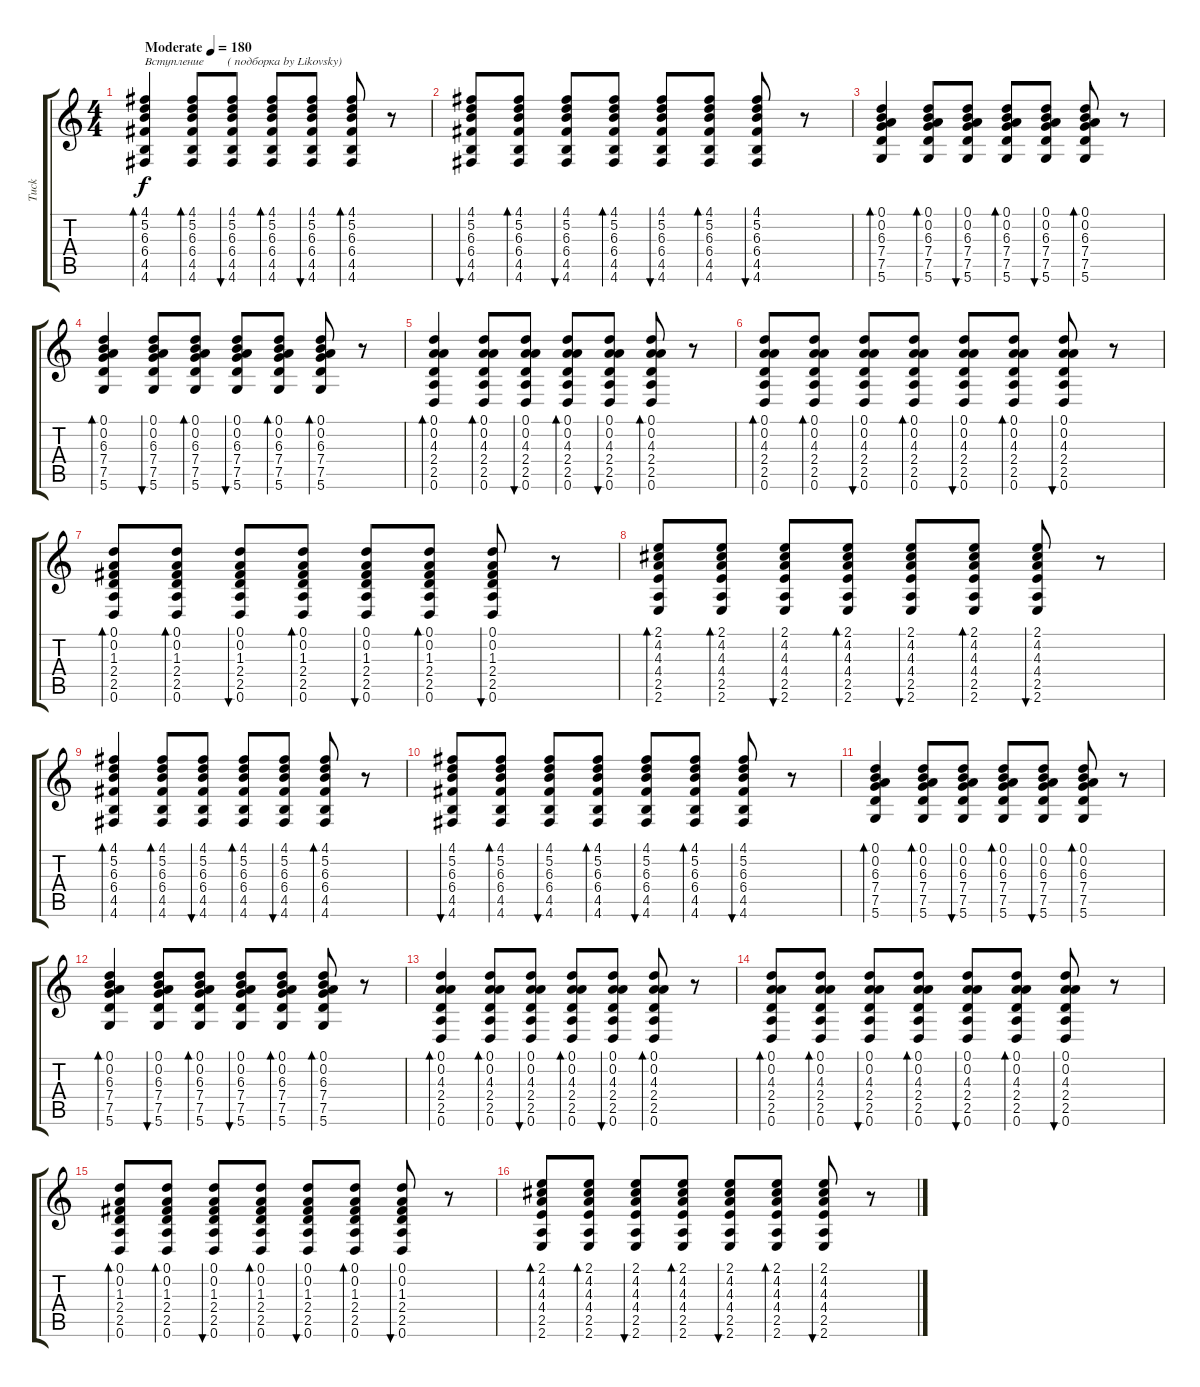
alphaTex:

\track ("Tuck" "Tuck") {instrument acousticguitarsteel}
\staff {score tabs}
\tuning (D4 A3 F3 C3 G2 D2) {hide}
\ts (4 4)
\tempo (180 "Moderate")
\clef g2
\ks c
(4.1 5.2 6.3 6.4 4.5 4.6).4{bd 30 txt "Вступление        ( подборка by Likovsky)" dy f instrument acousticguitarsteel} (4.1 5.2 6.3 6.4 4.5 4.6).8{bd 30} (4.1 5.2 6.3 6.4 4.5 4.6).8{bu 30} (4.1 5.2 6.3 6.4 4.5 4.6).8{bd 30} (4.1 5.2 6.3 6.4 4.5 4.6).8{bu 30} (4.1 5.2 6.3 6.4 4.5 4.6).8{bd 30} r.8 |
(4.1 5.2 6.3 6.4 4.5 4.6).8{bu 30} (4.1 5.2 6.3 6.4 4.5 4.6).8{bd 30} (4.1 5.2 6.3 6.4 4.5 4.6).8{bu 30} (4.1 5.2 6.3 6.4 4.5 4.6).8{bd 30} (4.1 5.2 6.3 6.4 4.5 4.6).8{bu 30} (4.1 5.2 6.3 6.4 4.5 4.6).8{bd 30} (4.1 5.2 6.3 6.4 4.5 4.6).8{bu 30} r.8 |
(0.1 0.2 6.3 7.4 7.5 5.6).4{bd 30} (0.1 0.2 6.3 7.4 7.5 5.6).8{bd 30} (0.1 0.2 6.3 7.4 7.5 5.6).8{bu 30} (0.1 0.2 6.3 7.4 7.5 5.6).8{bd 30} (0.1 0.2 6.3 7.4 7.5 5.6).8{bu 30} (0.1 0.2 6.3 7.4 7.5 5.6).8{bd 30} r.8 |
(0.1 0.2 6.3 7.4 7.5 5.6).4{bd 30} (0.1 0.2 6.3 7.4 7.5 5.6).8{bu 30} (0.1 0.2 6.3 7.4 7.5 5.6).8{bd 30} (0.1 0.2 6.3 7.4 7.5 5.6).8{bu 30} (0.1 0.2 6.3 7.4 7.5 5.6).8{bd 30} (0.1 0.2 6.3 7.4 7.5 5.6).8{bd 30} r.8 |
(0.1 0.2 4.3 2.4 2.5 0.6).4{bd 30} (0.1 0.2 4.3 2.4 2.5 0.6).8{bd 30} (0.1 0.2 4.3 2.4 2.5 0.6).8{bu 30} (0.1 0.2 4.3 2.4 2.5 0.6).8{bd 30} (0.1 0.2 4.3 2.4 2.5 0.6).8{bu 30} (0.1 0.2 4.3 2.4 2.5 0.6).8{bd 30} r.8 |
(0.1 0.2 4.3 2.4 2.5 0.6).8{bd 30} (0.1 0.2 4.3 2.4 2.5 0.6).8{bd 30} (0.1 0.2 4.3 2.4 2.5 0.6).8{bu 30} (0.1 0.2 4.3 2.4 2.5 0.6).8{bd 30} (0.1 0.2 4.3 2.4 2.5 0.6).8{bu 30} (0.1 0.2 4.3 2.4 2.5 0.6).8{bd 30} (0.1 0.2 4.3 2.4 2.5 0.6).8{bu 30} r.8 |
(0.1 0.2 1.3 2.4 2.5 0.6).8{bd 30} (0.1 0.2 1.3 2.4 2.5 0.6).8{bd 30} (0.1 0.2 1.3 2.4 2.5 0.6).8{bu 30} (0.1 0.2 1.3 2.4 2.5 0.6).8{bd 30} (0.1 0.2 1.3 2.4 2.5 0.6).8{bu 30} (0.1 0.2 1.3 2.4 2.5 0.6).8{bd 30} (0.1 0.2 1.3 2.4 2.5 0.6).8{bu 30} r.8 |
(2.1 4.2 4.3 4.4 2.5 2.6).8{bd 30} (2.1 4.2 4.3 4.4 2.5 2.6).8{bd 30} (2.1 4.2 4.3 4.4 2.5 2.6).8{bu 30} (2.1 4.2 4.3 4.4 2.5 2.6).8{bd 30} (2.1 4.2 4.3 4.4 2.5 2.6).8{bu 30} (2.1 4.2 4.3 4.4 2.5 2.6).8{bd 30} (2.1 4.2 4.3 4.4 2.5 2.6).8{bu 30} r.8 |
(4.1 5.2 6.3 6.4 4.5 4.6).4{bd 30} (4.1 5.2 6.3 6.4 4.5 4.6).8{bd 30} (4.1 5.2 6.3 6.4 4.5 4.6).8{bu 30} (4.1 5.2 6.3 6.4 4.5 4.6).8{bd 30} (4.1 5.2 6.3 6.4 4.5 4.6).8{bu 30} (4.1 5.2 6.3 6.4 4.5 4.6).8{bd 30} r.8 |
(4.1 5.2 6.3 6.4 4.5 4.6).8{bu 30} (4.1 5.2 6.3 6.4 4.5 4.6).8{bd 30} (4.1 5.2 6.3 6.4 4.5 4.6).8{bu 30} (4.1 5.2 6.3 6.4 4.5 4.6).8{bd 30} (4.1 5.2 6.3 6.4 4.5 4.6).8{bu 30} (4.1 5.2 6.3 6.4 4.5 4.6).8{bd 30} (4.1 5.2 6.3 6.4 4.5 4.6).8{bu 30} r.8 |
(0.1 0.2 6.3 7.4 7.5 5.6).4{bd 30} (0.1 0.2 6.3 7.4 7.5 5.6).8{bd 30} (0.1 0.2 6.3 7.4 7.5 5.6).8{bu 30} (0.1 0.2 6.3 7.4 7.5 5.6).8{bd 30} (0.1 0.2 6.3 7.4 7.5 5.6).8{bu 30} (0.1 0.2 6.3 7.4 7.5 5.6).8{bd 30} r.8 |
(0.1 0.2 6.3 7.4 7.5 5.6).4{bd 30} (0.1 0.2 6.3 7.4 7.5 5.6).8{bu 30} (0.1 0.2 6.3 7.4 7.5 5.6).8{bd 30} (0.1 0.2 6.3 7.4 7.5 5.6).8{bu 30} (0.1 0.2 6.3 7.4 7.5 5.6).8{bd 30} (0.1 0.2 6.3 7.4 7.5 5.6).8{bd 30} r.8 |
(0.1 0.2 4.3 2.4 2.5 0.6).4{bd 30} (0.1 0.2 4.3 2.4 2.5 0.6).8{bd 30} (0.1 0.2 4.3 2.4 2.5 0.6).8{bu 30} (0.1 0.2 4.3 2.4 2.5 0.6).8{bd 30} (0.1 0.2 4.3 2.4 2.5 0.6).8{bu 30} (0.1 0.2 4.3 2.4 2.5 0.6).8{bd 30} r.8 |
(0.1 0.2 4.3 2.4 2.5 0.6).8{bd 30} (0.1 0.2 4.3 2.4 2.5 0.6).8{bd 30} (0.1 0.2 4.3 2.4 2.5 0.6).8{bu 30} (0.1 0.2 4.3 2.4 2.5 0.6).8{bd 30} (0.1 0.2 4.3 2.4 2.5 0.6).8{bu 30} (0.1 0.2 4.3 2.4 2.5 0.6).8{bd 30} (0.1 0.2 4.3 2.4 2.5 0.6).8{bu 30} r.8 |
(0.1 0.2 1.3 2.4 2.5 0.6).8{bd 30} (0.1 0.2 1.3 2.4 2.5 0.6).8{bd 30} (0.1 0.2 1.3 2.4 2.5 0.6).8{bu 30} (0.1 0.2 1.3 2.4 2.5 0.6).8{bd 30} (0.1 0.2 1.3 2.4 2.5 0.6).8{bu 30} (0.1 0.2 1.3 2.4 2.5 0.6).8{bd 30} (0.1 0.2 1.3 2.4 2.5 0.6).8{bu 30} r.8 |
(2.1 4.2 4.3 4.4 2.5 2.6).8{bd 30} (2.1 4.2 4.3 4.4 2.5 2.6).8{bd 30} (2.1 4.2 4.3 4.4 2.5 2.6).8{bu 30} (2.1 4.2 4.3 4.4 2.5 2.6).8{bd 30} (2.1 4.2 4.3 4.4 2.5 2.6).8{bu 30} (2.1 4.2 4.3 4.4 2.5 2.6).8{bd 30} (2.1 4.2 4.3 4.4 2.5 2.6).8{bu 30} r.8
